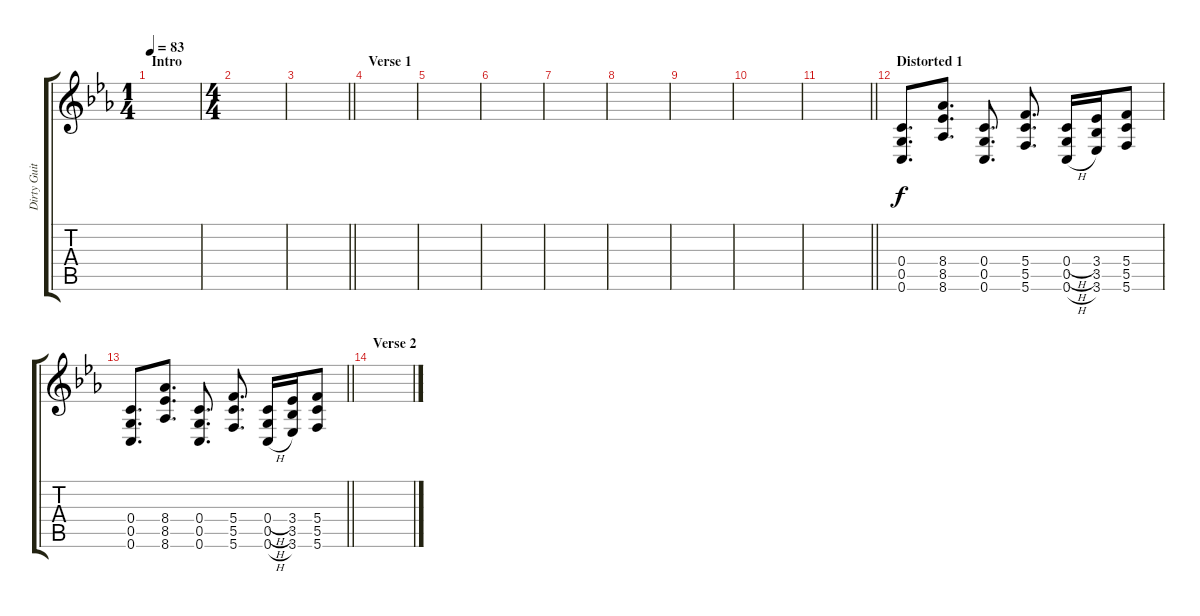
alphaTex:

\track ("Dirty Guitar 2" "Dirty Guit") {instrument overdrivenguitar}
\staff {score tabs}
\tuning (D4 A3 F3 C3 G2 C2) {hide}
\ts (1 4)
\section ("" "Intro")
\tempo 83
\clef g2
\ks cminor
|
\ts (4 4)
|
\barLineRight lightlight
|
\section ("" "Verse 1")
|
|
|
|
|
|
|
\barLineRight lightlight
|
\section ("" "Distorted 1")
(0.4 0.5 0.6).8{d} (8.4 8.5 8.6).8{d} (0.4 0.5 0.6).8{d} (5.4 5.5 5.6).8{d} (0.4{h} 0.5{h} 0.6{h}).16 (3.4 3.5 3.6).16 (5.4 5.5 5.6).8 |
\barLineRight lightlight
(0.4 0.5 0.6).8{d} (8.4 8.5 8.6).8{d} (0.4 0.5 0.6).8{d} (5.4 5.5 5.6).8{d} (0.4{h} 0.5{h} 0.6{h}).16 (3.4 3.5 3.6).16 (5.4 5.5 5.6).8 |
\section ("" "Verse 2")
